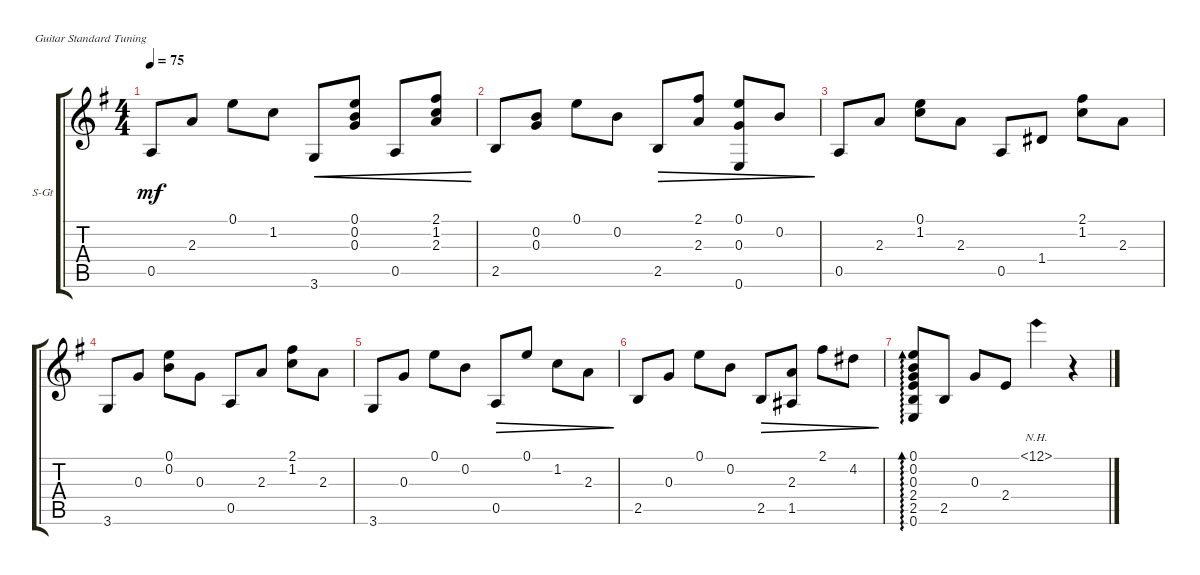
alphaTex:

\defaultSystemsLayout 4
\bracketExtendMode groupsimilarinstruments
\firstSystemTrackNameOrientation horizontal
\otherSystemsTrackNameOrientation horizontal
\track ("Steel Guitar" "S-Gt") {instrument acousticguitarsteel}
\staff {score tabs}
\tuning (E4 B3 G3 D3 A2 E2)
\ts (4 4)
\tempo 75
\clef g2
\ks eminor
0.5.8{dy mf} 2.3.8 0.1.8 1.2.8 3.6.8{cre} (0.3 0.2 0.1).8{cre} 0.5.8{cre} (2.3 1.2 2.1).8{cre} |
2.5.8 (0.3 0.2).8 0.1.8 0.2.8 2.5.8{dec} (2.1 2.3).8{dec} (0.6 0.3 0.1).8{dec} 0.2.8{dec} |
0.5.8 2.3.8 (1.2 0.1).8 2.3.8 0.5.8 1.4.8 (1.2 2.1).8 2.3.8 |
\scale
0.368231 3.6.8 0.3.8 (0.2 0.1).8 0.3.8 0.5.8 2.3.8 (1.2 2.1).8 2.3.8 |
\scale
0.345998 3.6.8 0.3.8 0.1.8 0.2.8 0.5.8{dec} 0.1.8{dec} 1.2.8{dec} 2.3.8{dec} |
\scale
0.286037 2.5.8 0.3.8 0.1.8 0.2.8 2.5.8{dec} (2.3 1.5).8{dec} 2.1.8{dec} 4.2.8{dec} |
(0.6 2.5 2.4 0.3 0.2 0.1).8{ad 0} 2.5.8 0.3.8 2.4.8 12.1{nh}.4 r.4
